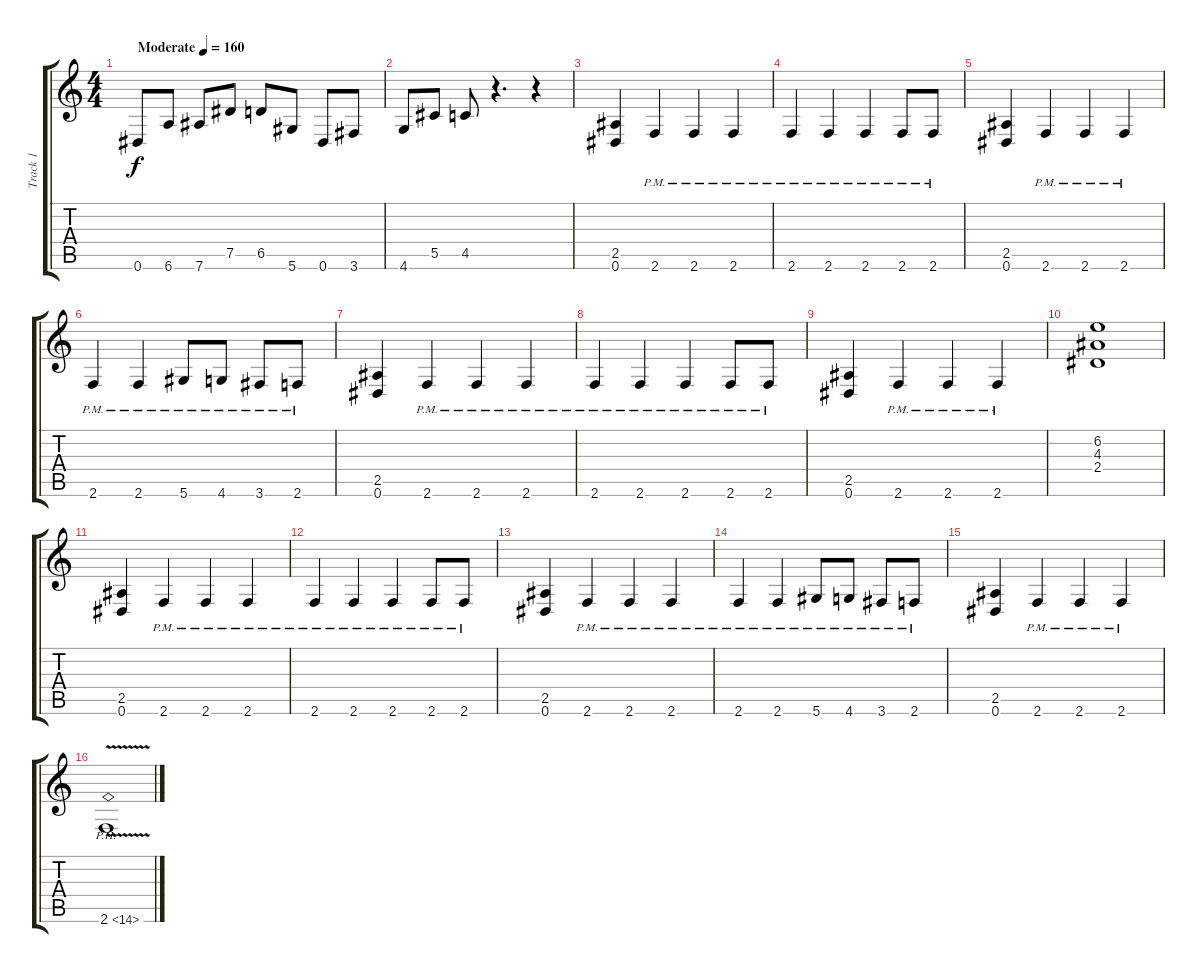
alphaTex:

\track ("Track 1" "Track 1") {instrument distortionguitar}
\staff {score tabs}
\tuning (Eb4 Bb3 Gb3 Db3 Ab2 Eb2) {hide}
\ts (4 4)
\tempo (160 "Moderate")
\clef g2
\ks c
0.6.8{dy f instrument distortionguitar} 6.6.8 7.6.8 7.5.8 6.5.8 5.6.8 0.6.8 3.6.8 |
4.6.8 5.5.8 4.5.8 r.4{d} r.4 |
(2.5 0.6).4 2.6{pm}.4 2.6{pm}.4 2.6{pm}.4 |
2.6{pm}.4 2.6{pm}.4 2.6{pm}.4 2.6{pm}.8 2.6{pm}.8 |
(2.5 0.6).4 2.6{pm}.4 2.6{pm}.4 2.6{pm}.4 |
2.6{pm}.4 2.6{pm}.4 5.6{pm}.8 4.6{pm}.8 3.6{pm}.8 2.6{pm}.8 |
(2.5 0.6).4 2.6{pm}.4 2.6{pm}.4 2.6{pm}.4 |
2.6{pm}.4 2.6{pm}.4 2.6{pm}.4 2.6{pm}.8 2.6{pm}.8 |
(2.5 0.6).4 2.6{pm}.4 2.6{pm}.4 2.6{pm}.4 |
(6.2 4.3 2.4).1 |
(2.5 0.6).4 2.6{pm}.4 2.6{pm}.4 2.6{pm}.4 |
2.6{pm}.4 2.6{pm}.4 2.6{pm}.4 2.6{pm}.8 2.6{pm}.8 |
(2.5 0.6).4 2.6{pm}.4 2.6{pm}.4 2.6{pm}.4 |
2.6{pm}.4 2.6{pm}.4 5.6{pm}.8 4.6{pm}.8 3.6{pm}.8 2.6{pm}.8 |
(2.5 0.6).4 2.6{pm}.4 2.6{pm}.4 2.6{pm}.4 |
2.6{ph 12 v}.1
